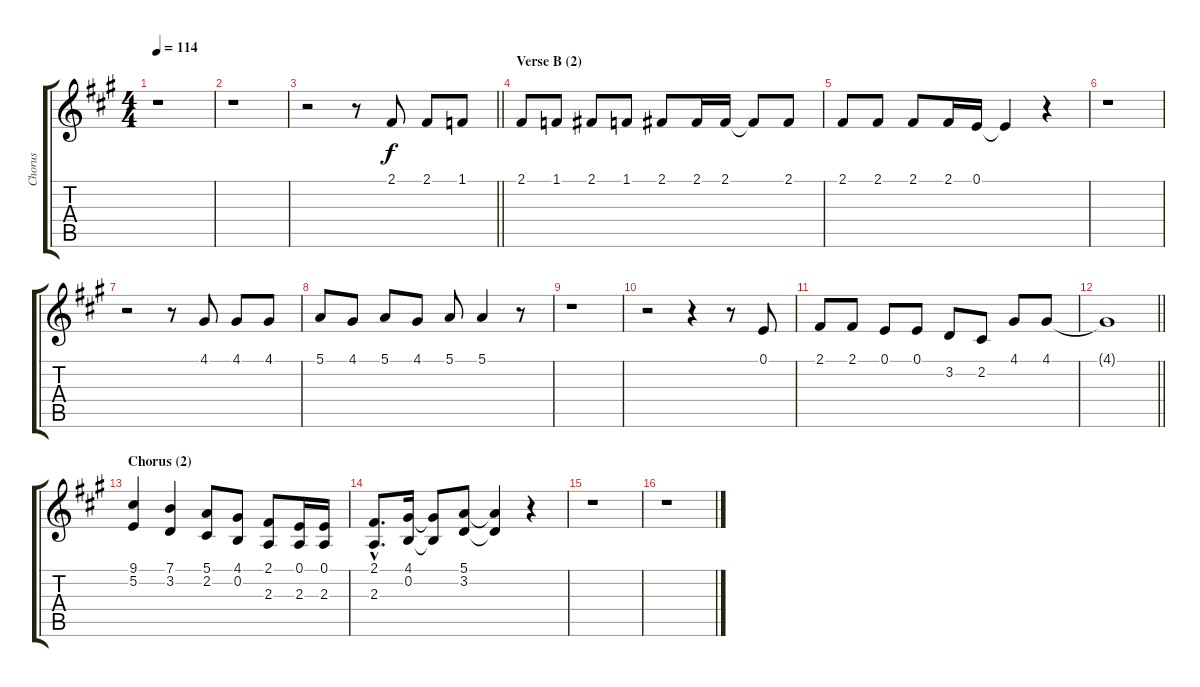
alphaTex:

\track ("Chorus" "Chorus") {instrument sopranosax}
\staff {score tabs}
\tuning (E4 B3 G3 D3 A2 E2) {hide}
\ts (4 4)
\tempo 114
\clef g2
\ks a
r.1{dy f} |
r.1 |
\barLineRight lightlight
r.2 r.8 2.1.8 2.1.8 1.1.8 |
\section ("" "Verse B (2)")
2.1.8 1.1.8 2.1.8 1.1.8 2.1.8 2.1.16 2.1.16 2.1{t}.8 2.1.8 |
2.1.8 2.1.8 2.1.8 2.1.16 0.1.16 0.1{t}.4 r.4 |
r.1 |
r.2 r.8 4.1.8 4.1.8 4.1.8 |
5.1.8 4.1.8 5.1.8 4.1.8 5.1.8 5.1.4 r.8 |
r.1 |
r.2 r.4 r.8 0.1.8 |
2.1.8 2.1.8 0.1.8 0.1.8 3.2.8 2.2.8 4.1.8 4.1.8 |
\barLineRight lightlight
4.1{t}.1 |
\section ("" "Chorus (2)")
(9.1 5.2).4 (7.1 3.2).4 (5.1 2.2).8 (4.1 0.2).8 (2.1 2.3).8 (0.1 2.3).16 (0.1 2.3).16 |
(2.1{hac} 2.3{hac}).8{d} (4.1 0.2).16 (4.1{t} 0.2{t}).8 (5.1 3.2).8 (5.1{t} 3.2{t}).4 r.4 |
r.1 |
r.1
